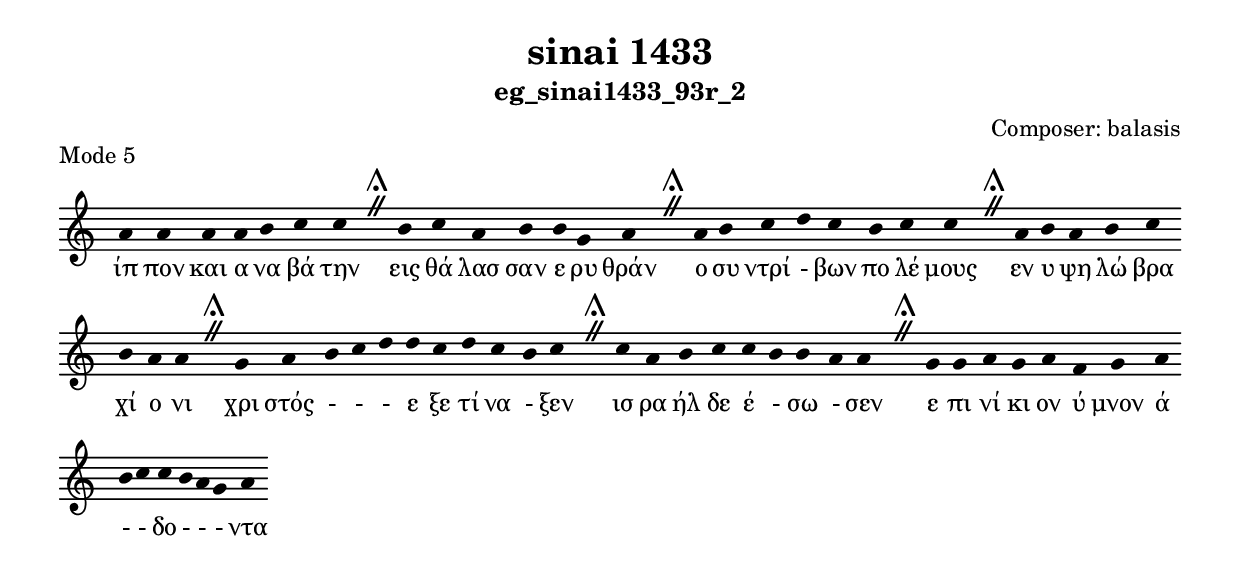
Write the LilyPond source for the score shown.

\include "gregorian.ly"

	\header {
 	  title = "sinai 1433"
	  subtitle = "eg_sinai1433_93r_2"
	  composer = "Composer: balasis"
	  piece = "Mode 5"
	}

	chant = {
	  a'4 a'4 a'4 a'4 b'4 c''4 c''4 \divisioMaior
 b'4 c''4 a'4 b'4 b'4 g'4 a'4 \divisioMaior
 a'4 b'4 c''4 d''4 c''4 b'4 c''4 c''4 \divisioMaior
 a'4 b'4 a'4 b'4 c''4 b'4 a'4 a'4 \divisioMaior
 g'4 a'4 b'4 c''4 d''4 d''4 c''4 d''4 c''4 b'4 c''4 \divisioMaior
 c''4 a'4 b'4 c''4 c''4 b'4 b'4 a'4 a'4 \divisioMaior
 g'4 g'4 a'4 g'4 a'4 f'4 g'4 a'4 b'4 c''4 c''4 b'4 a'4 g'4 a'4\finalis
	}

	verba = \lyricmode {ίπ πον και α να βά την 
εις θά λασ σαν ε ρυ θράν 
ο συ ντρί - βων πο λέ μους 
εν υ ψη λώ βρα χί ο νι 
χρι στός -  -  - ε ξε τί να - ξεν 
ισ ρα ήλ δε έ - σω - σεν 
ε πι νί κι ον ύ μνον ά -  - δο -  -  - ντα 
	}


	\score {
	  \new Staff <<
	  \new Voice = "melody" \chant
	  \new Lyrics = "one" \lyricsto melody \verba
	  >>
	  \layout {
	    \context {
	      \Staff
	      \remove "Time_signature_engraver"
	      \remove "Bar_engraver"
	    }
	    \context {
	      \Voice
	      \remove "Stem_engraver"
	    }
	  }
	}